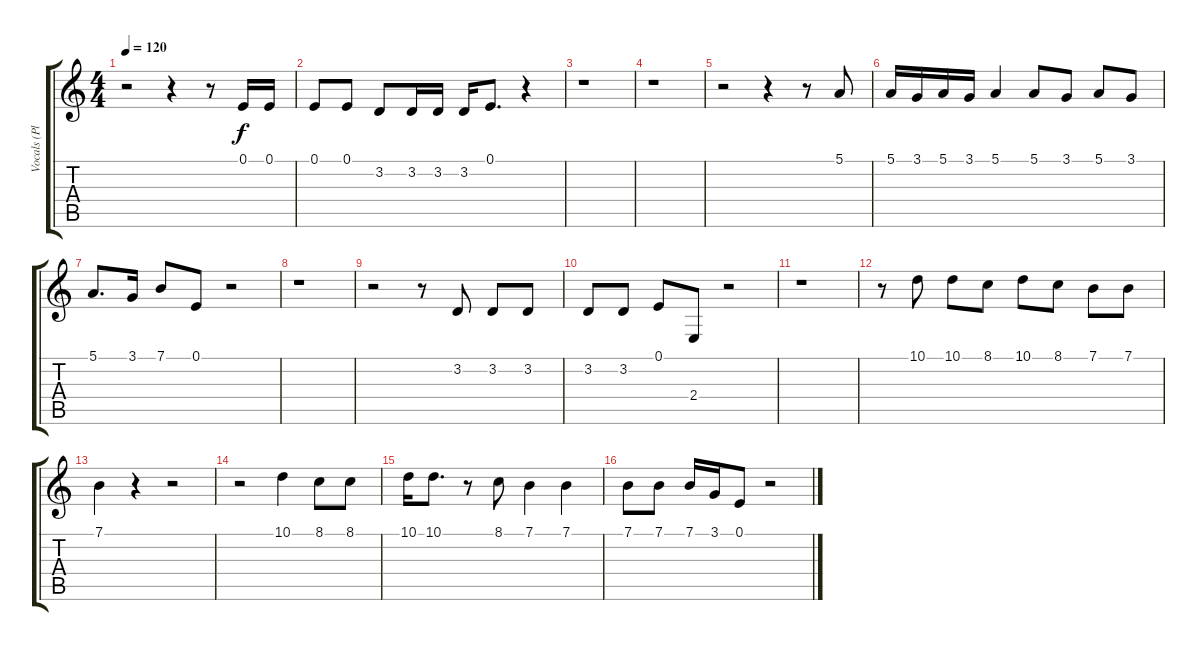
\track ("Vocals (Plant)" "Vocals (Pl") {instrument lead2sawtooth}
\staff {score tabs}
\tuning (E4 B3 G3 D3 A2 E2) {hide}
\ts (4 4)
\tempo 120
\clef g2
\ks c
r.2{dy f} r.4 r.8 0.1.16 0.1.16 |
0.1.8 0.1.8 3.2.8 3.2.16 3.2.16 3.2.16 0.1.8{d} r.4 |
r.1 |
r.1 |
r.2 r.4 r.8 5.1.8 |
5.1.16 3.1.16 5.1.16 3.1.16 5.1.4 5.1.8 3.1.8 5.1.8 3.1.8 |
5.1.8{d} 3.1.16 7.1.8 0.1.8 r.2 |
r.1 |
r.2 r.8 3.2.8 3.2.8 3.2.8 |
3.2.8 3.2.8 0.1.8 2.4.8 r.2 |
r.1 |
r.8 10.1.8 10.1.8 8.1.8 10.1.8 8.1.8 7.1.8 7.1.8 |
7.1.4 r.4 r.2 |
r.2 10.1.4 8.1.8 8.1.8 |
10.1.16 10.1.8{d} r.8 8.1.8 7.1.4 7.1.4 |
7.1.8 7.1.8 7.1.16 3.1.16 0.1.8 r.2
